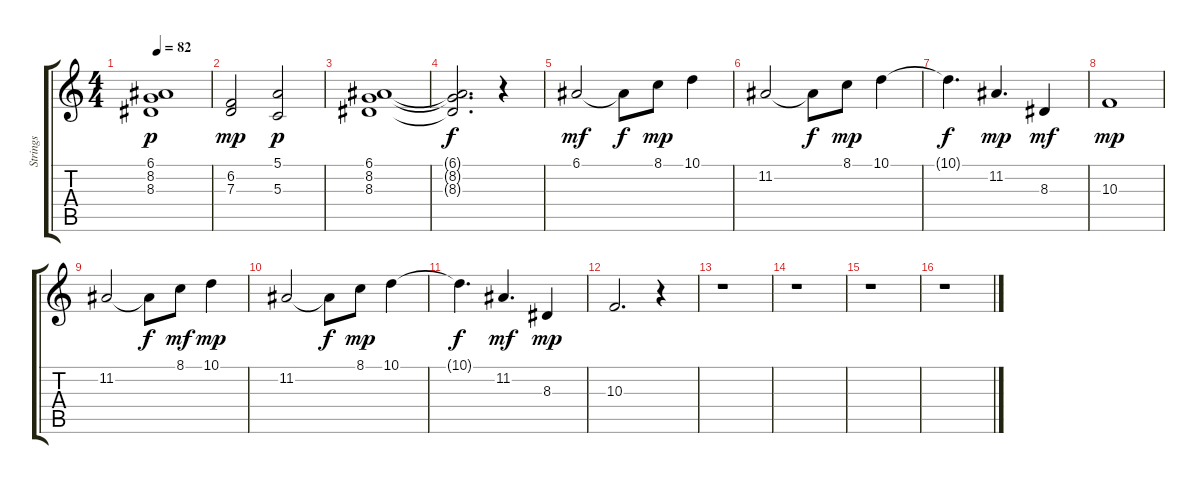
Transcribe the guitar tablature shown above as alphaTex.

\track ("Strings" "Strings") {instrument stringensemble2}
\staff {score tabs}
\tuning (E4 B3 G3 D3 A2 E2) {hide}
\ts (4 4)
\tempo 82
\clef g2
\ks c
(6.1 8.2 8.3).1{dy p} |
(6.2 7.3).2{dy mp} (5.1 5.3).2{dy p} |
(6.1 8.2 8.3).1 |
(6.1{t} 8.2{t} 8.3{t}).2{d dy f} r.4 |
6.1.2{dy mf} 6.1{t}.8{dy f} 8.1.8{dy mp} 10.1.4 |
11.2.2 11.2{t}.8{dy f} 8.1.8{dy mp} 10.1.4 |
10.1{t}.4{d dy f} 11.2.4{d dy mp} 8.3.4{dy mf} |
10.3.1{dy mp} |
11.2.2 11.2{t}.8{dy f} 8.1.8{dy mf} 10.1.4{dy mp} |
11.2.2 11.2{t}.8{dy f} 8.1.8{dy mp} 10.1.4 |
10.1{t}.4{d dy f} 11.2.4{d dy mf} 8.3.4{dy mp} |
10.3.2{d} r.4 |
r.1 |
r.1 |
r.1 |
r.1
